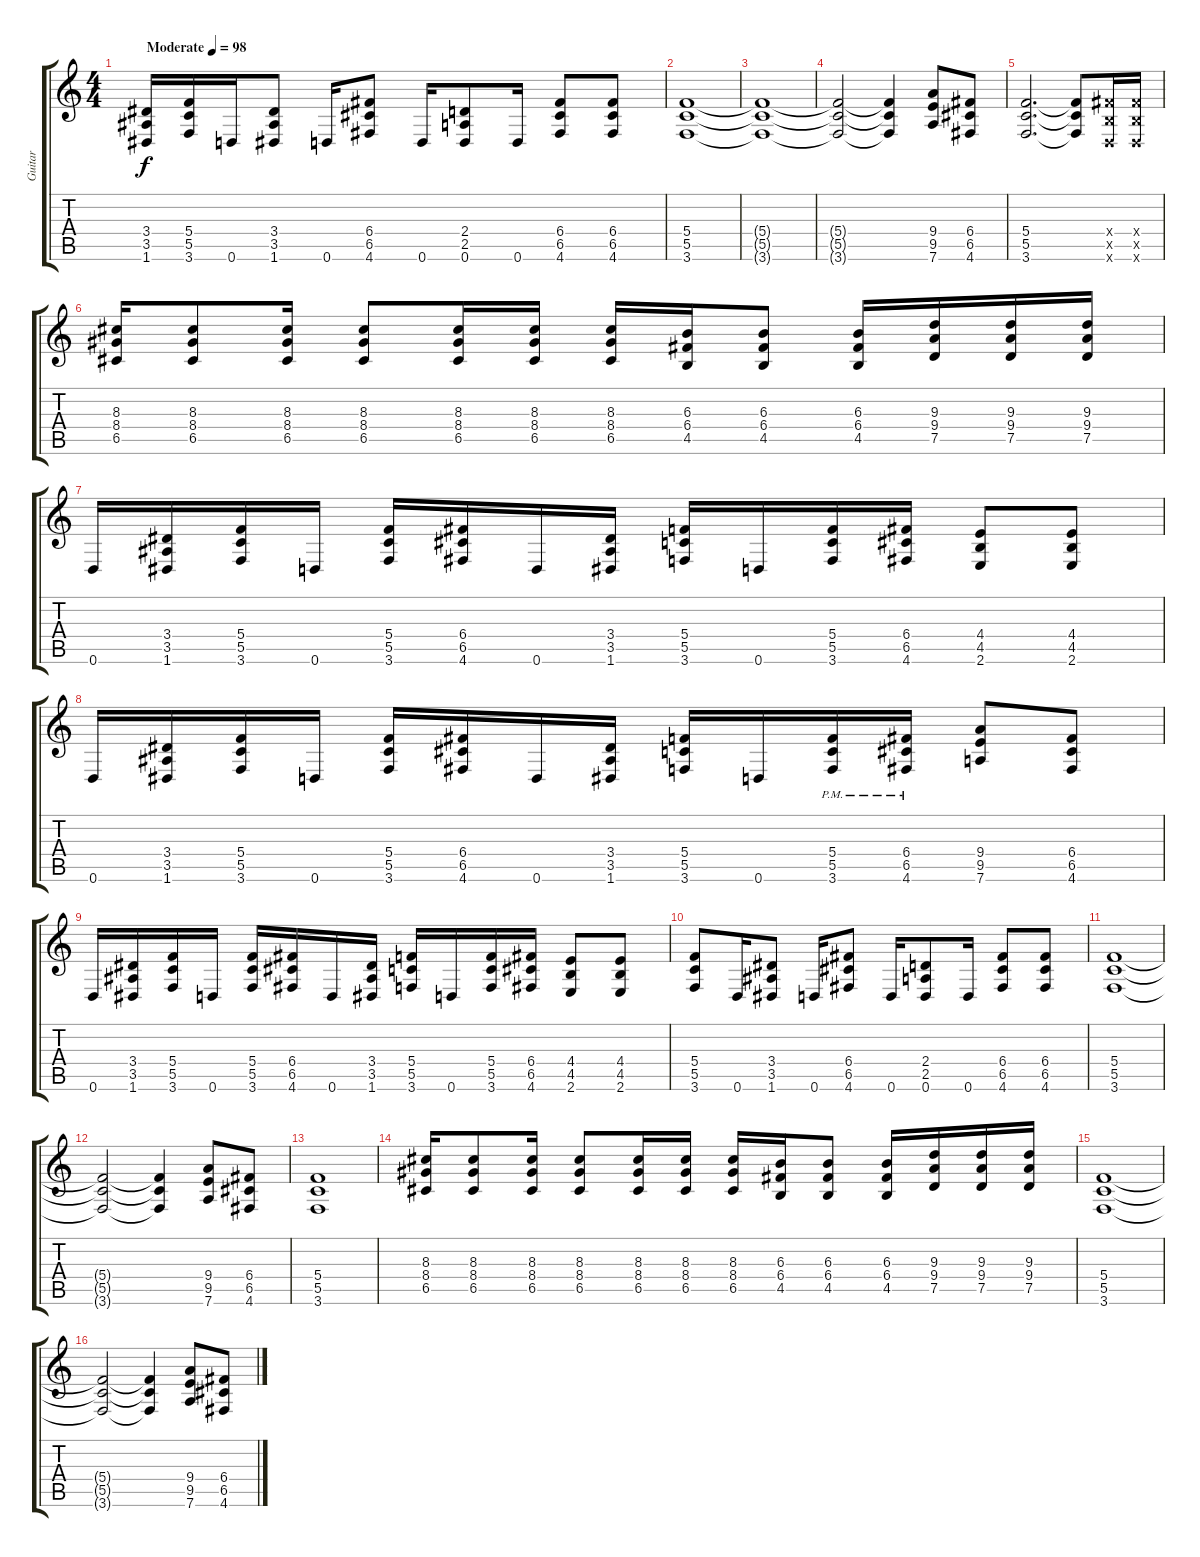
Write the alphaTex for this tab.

\track ("Guitar" "Guitar") {instrument overdrivenguitar}
\staff {score tabs}
\tuning (D4 A3 F3 C3 G2 D2) {hide}
\ts (4 4)
\tempo (98 "Moderate")
\clef g2
\ks c
(3.4 3.5 1.6).16{dy f instrument overdrivenguitar} (5.4 5.5 3.6).16 0.6.16 (3.4 3.5 1.6).8 0.6.16 (6.4 6.5 4.6).8 0.6.16 (2.4 2.5 0.6).8 0.6.16 (6.4 6.5 4.6).8 (6.4 6.5 4.6).8 |
(5.4 5.5 3.6).1 |
(5.4{t} 5.5{t} 3.6{t}).1 |
(5.4{t} 5.5{t} 3.6{t}).2 (5.4{t} 5.5{t} 3.6{t}).4 (9.4 9.5 7.6).8 (6.4 6.5 4.6).8 |
(5.4 5.5 3.6).2{d} (5.4{t} 5.5{t} 3.6{t}).8 (6.4{x} 4.5{x} 0.6{x}).16 (6.4{x} 4.5{x} 0.6{x}).16 |
(8.3 8.4 6.5).16 (8.3 8.4 6.5).8 (8.3 8.4 6.5).16 (8.3 8.4 6.5).8 (8.3 8.4 6.5).16 (8.3 8.4 6.5).16 (8.3 8.4 6.5).16 (6.3 6.4 4.5).16 (6.3 6.4 4.5).8 (6.3 6.4 4.5).16 (9.3 9.4 7.5).16 (9.3 9.4 7.5).16 (9.3 9.4 7.5).16 |
0.6.16 (3.4 3.5 1.6).16 (5.4 5.5 3.6).16 0.6.16 (5.4 5.5 3.6).16 (6.4 6.5 4.6).16 0.6.16 (3.4 3.5 1.6).16 (5.4 5.5 3.6).16 0.6.16 (5.4 5.5 3.6).16 (6.4 6.5 4.6).16 (4.4 4.5 2.6).8 (4.4 4.5 2.6).8 |
0.6.16 (3.4 3.5 1.6).16 (5.4 5.5 3.6).16 0.6.16 (5.4 5.5 3.6).16 (6.4 6.5 4.6).16 0.6.16 (3.4 3.5 1.6).16 (5.4 5.5 3.6).16 0.6.16 (5.4{pm} 5.5{pm} 3.6{pm}).16 (6.4{pm} 6.5{pm} 4.6{pm}).16 (9.4 9.5 7.6).8 (6.4 6.5 4.6).8 |
0.6.16 (3.4 3.5 1.6).16 (5.4 5.5 3.6).16 0.6.16 (5.4 5.5 3.6).16 (6.4 6.5 4.6).16 0.6.16 (3.4 3.5 1.6).16 (5.4 5.5 3.6).16 0.6.16 (5.4 5.5 3.6).16 (6.4 6.5 4.6).16 (4.4 4.5 2.6).8 (4.4 4.5 2.6).8 |
(5.4 5.5 3.6).8 0.6.16 (3.4 3.5 1.6).8 0.6.16 (6.4 6.5 4.6).8 0.6.16 (2.4 2.5 0.6).8 0.6.16 (6.4 6.5 4.6).8 (6.4 6.5 4.6).8 |
(5.4 5.5 3.6).1 |
(5.4{t} 5.5{t} 3.6{t}).2 (5.4{t} 5.5{t} 3.6{t}).4 (9.4 9.5 7.6).8 (6.4 6.5 4.6).8 |
(5.4 5.5 3.6).1 |
(8.3 8.4 6.5).16 (8.3 8.4 6.5).8 (8.3 8.4 6.5).16 (8.3 8.4 6.5).8 (8.3 8.4 6.5).16 (8.3 8.4 6.5).16 (8.3 8.4 6.5).16 (6.3 6.4 4.5).16 (6.3 6.4 4.5).8 (6.3 6.4 4.5).16 (9.3 9.4 7.5).16 (9.3 9.4 7.5).16 (9.3 9.4 7.5).16 |
(5.4 5.5 3.6).1 |
(5.4{t} 5.5{t} 3.6{t}).2 (5.4{t} 5.5{t} 3.6{t}).4 (9.4 9.5 7.6).8 (6.4 6.5 4.6).8
